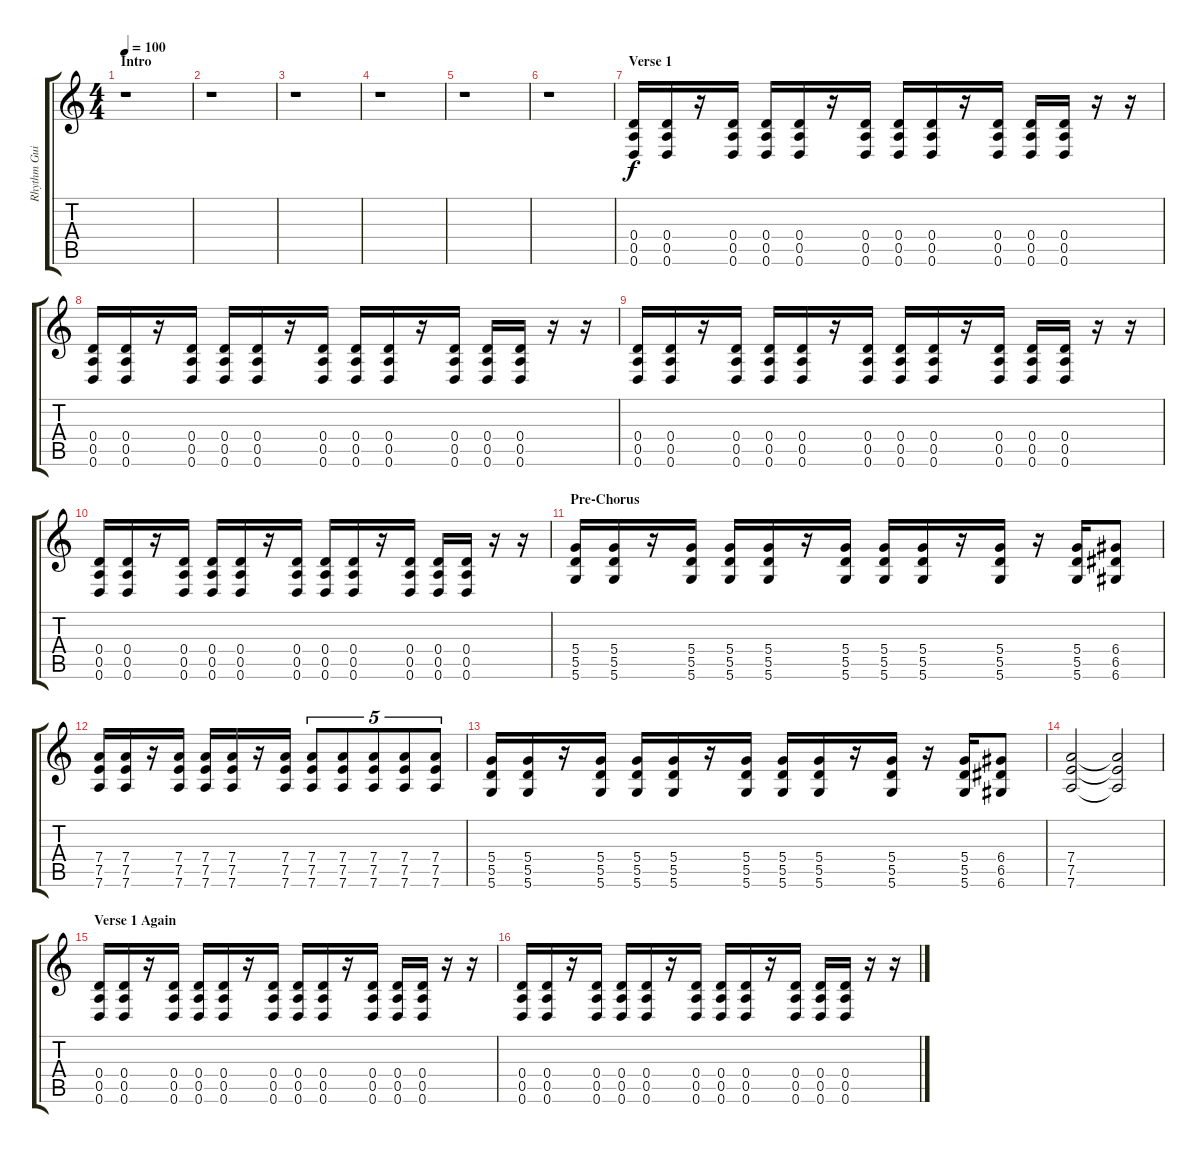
\track ("Rhythm Guitar" "Rhythm Gui") {instrument distortionguitar}
\staff {score tabs}
\tuning (E4 B3 G3 D3 A2 D2) {hide}
\ts (4 4)
\section ("" "Intro")
\tempo 100
\clef g2
\ks c
r.1{dy f instrument distortionguitar} |
r.1 |
r.1 |
r.1 |
r.1 |
r.1 |
\section ("" "Verse 1")
(0.4 0.5 0.6).16 (0.4 0.5 0.6).16 r.16 (0.4 0.5 0.6).16 (0.4 0.5 0.6).16 (0.4 0.5 0.6).16 r.16 (0.4 0.5 0.6).16 (0.4 0.5 0.6).16 (0.4 0.5 0.6).16 r.16 (0.4 0.5 0.6).16 (0.4 0.5 0.6).16 (0.4 0.5 0.6).16 r.16 r.16 |
(0.4 0.5 0.6).16 (0.4 0.5 0.6).16 r.16 (0.4 0.5 0.6).16 (0.4 0.5 0.6).16 (0.4 0.5 0.6).16 r.16 (0.4 0.5 0.6).16 (0.4 0.5 0.6).16 (0.4 0.5 0.6).16 r.16 (0.4 0.5 0.6).16 (0.4 0.5 0.6).16 (0.4 0.5 0.6).16 r.16 r.16 |
(0.4 0.5 0.6).16 (0.4 0.5 0.6).16 r.16 (0.4 0.5 0.6).16 (0.4 0.5 0.6).16 (0.4 0.5 0.6).16 r.16 (0.4 0.5 0.6).16 (0.4 0.5 0.6).16 (0.4 0.5 0.6).16 r.16 (0.4 0.5 0.6).16 (0.4 0.5 0.6).16 (0.4 0.5 0.6).16 r.16 r.16 |
(0.4 0.5 0.6).16 (0.4 0.5 0.6).16 r.16 (0.4 0.5 0.6).16 (0.4 0.5 0.6).16 (0.4 0.5 0.6).16 r.16 (0.4 0.5 0.6).16 (0.4 0.5 0.6).16 (0.4 0.5 0.6).16 r.16 (0.4 0.5 0.6).16 (0.4 0.5 0.6).16 (0.4 0.5 0.6).16 r.16 r.16 |
\section ("" "Pre-Chorus")
(5.4 5.5 5.6).16 (5.4 5.5 5.6).16 r.16 (5.4 5.5 5.6).16 (5.4 5.5 5.6).16 (5.4 5.5 5.6).16 r.16 (5.4 5.5 5.6).16 (5.4 5.5 5.6).16 (5.4 5.5 5.6).16 r.16 (5.4 5.5 5.6).16 r.16 (5.4 5.5 5.6).16 (6.4 6.5 6.6).8 |
(7.4 7.5 7.6).16 (7.4 7.5 7.6).16 r.16 (7.4 7.5 7.6).16 (7.4 7.5 7.6).16 (7.4 7.5 7.6).16 r.16 (7.4 7.5 7.6).16 (7.4 7.5 7.6).8{tu (5 4)} (7.4 7.5 7.6).8{tu (5 4)} (7.4 7.5 7.6).8{tu (5 4)} (7.4 7.5 7.6).8{tu (5 4)} (7.4 7.5 7.6).8{tu (5 4)} |
(5.4 5.5 5.6).16 (5.4 5.5 5.6).16 r.16 (5.4 5.5 5.6).16 (5.4 5.5 5.6).16 (5.4 5.5 5.6).16 r.16 (5.4 5.5 5.6).16 (5.4 5.5 5.6).16 (5.4 5.5 5.6).16 r.16 (5.4 5.5 5.6).16 r.16 (5.4 5.5 5.6).16 (6.4 6.5 6.6).8 |
(7.4 7.5 7.6).2 (7.4{t} 7.5{t} 7.6{t}).2 |
\section ("" "Verse 1 Again")
(0.4 0.5 0.6).16 (0.4 0.5 0.6).16 r.16 (0.4 0.5 0.6).16 (0.4 0.5 0.6).16 (0.4 0.5 0.6).16 r.16 (0.4 0.5 0.6).16 (0.4 0.5 0.6).16 (0.4 0.5 0.6).16 r.16 (0.4 0.5 0.6).16 (0.4 0.5 0.6).16 (0.4 0.5 0.6).16 r.16 r.16 |
(0.4 0.5 0.6).16 (0.4 0.5 0.6).16 r.16 (0.4 0.5 0.6).16 (0.4 0.5 0.6).16 (0.4 0.5 0.6).16 r.16 (0.4 0.5 0.6).16 (0.4 0.5 0.6).16 (0.4 0.5 0.6).16 r.16 (0.4 0.5 0.6).16 (0.4 0.5 0.6).16 (0.4 0.5 0.6).16 r.16 r.16
